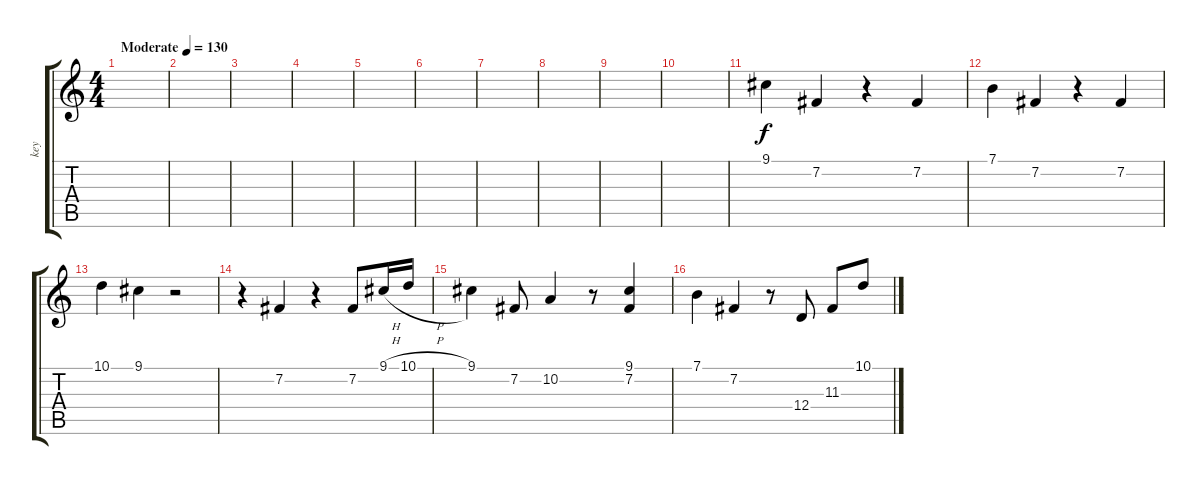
\track ("key" "key") {instrument acousticgrandpiano}
\staff {score tabs}
\tuning (E4 B3 G3 D3 A2 E2) {hide}
\ts (4 4)
\tempo (130 "Moderate")
\clef g2
\ks c
|
|
|
|
|
|
|
|
|
|
9.1.4 7.2.4 r.4 7.2.4 |
7.1.4 7.2.4 r.4 7.2.4 |
10.1.4 9.1.4 r.2 |
r.4 7.2.4 r.4 7.2.8 9.1{h}.16 10.1{h}.16 |
9.1.4 7.2.8 10.2.4 r.8 (9.1 7.2).4 |
7.1.4 7.2.4 r.8 12.4.8 11.3.8 10.1.8
